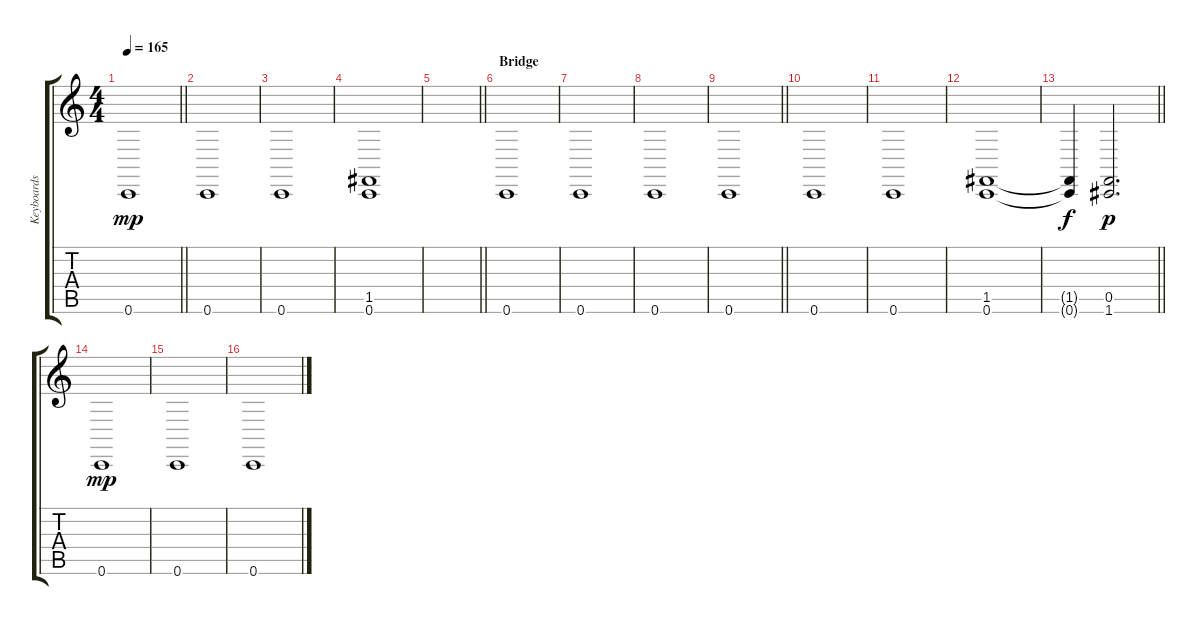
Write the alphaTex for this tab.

\track ("Keyboards" "Keyboards") {instrument stringensemble1}
\staff {score tabs}
\tuning (C4 G3 Eb3 Bb2 F2 C2) {hide}
\ts (4 4)
\tempo 165
\clef g2
\barLineRight lightlight
\ks c
0.6.1{dy mp} |
0.6.1 |
0.6.1 |
(1.5 0.6).1 |
\barLineRight lightlight
|
\section ("" "Bridge")
0.6.1 |
0.6.1 |
0.6.1 |
\barLineRight lightlight
0.6.1 |
0.6.1 |
0.6.1 |
(1.5 0.6).1 |
\barLineRight lightlight
(1.5{t} 0.6{t}).4{dy f} (0.5 1.6).2{d dy p} |
0.6.1{dy mp} |
0.6.1 |
0.6.1
